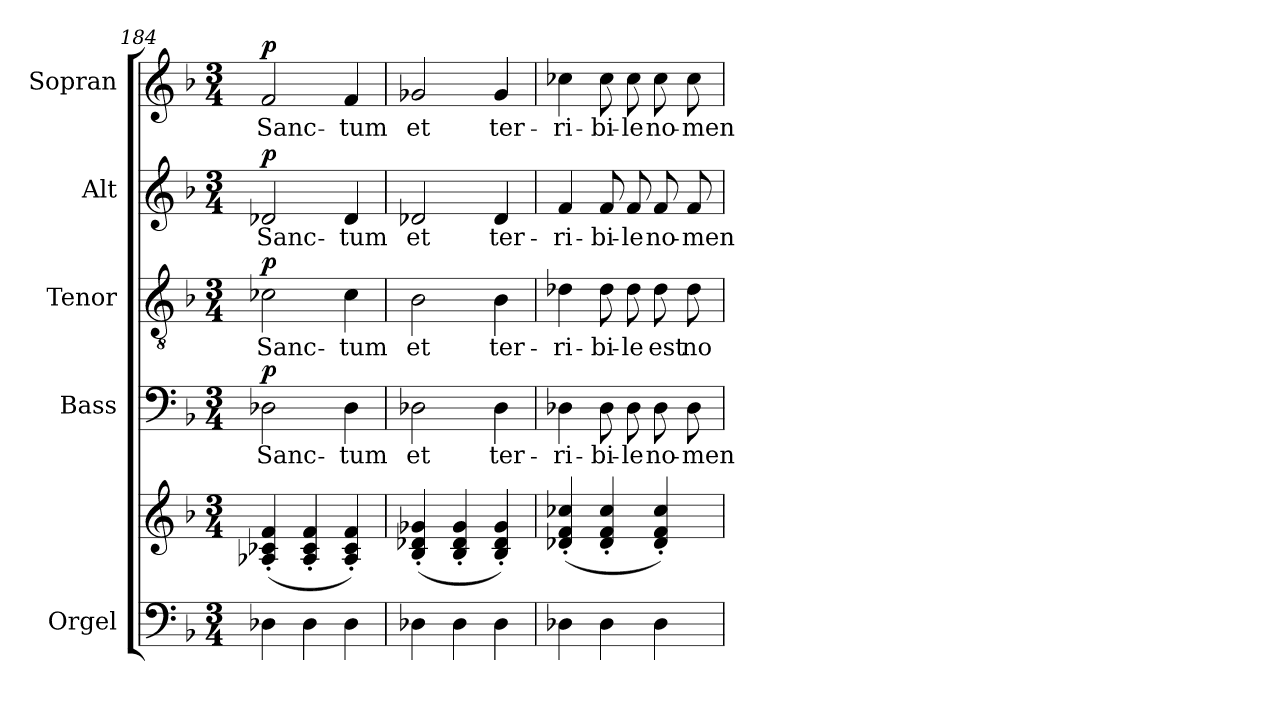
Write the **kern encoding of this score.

**kern	**kern	**kern	**text	**dynam	**kern	**text	**dynam	**kern	**text	**dynam	**kern	**text	**dynam
*part5	*part5	*part4	*part4	*part4	*part3	*part3	*part3	*part2	*part2	*part2	*part1	*part1	*part1
*staff6	*staff5	*staff4	*staff4	*staff4	*staff3	*staff3	*staff3	*staff2	*staff2	*staff2	*staff1	*staff1	*staff1
*I"Orgel	*	*I"Bass	*	*	*I"Tenor	*	*	*I"Alt	*	*	*I"Sopran	*	*
*I'Org.	*	*I'B.	*	*	*I'T.	*	*	*I'A.	*	*	*I'S.	*	*
*clefF4	*clefG2	*clefF4	*	*	*clefGv2	*	*	*clefG2	*	*	*clefG2	*	*
*k[b-]	*k[b-]	*k[b-]	*	*	*k[b-]	*	*	*k[b-]	*	*	*k[b-]	*	*
*F:	*F:	*F:	*	*	*F:	*	*	*F:	*	*	*F:	*	*
*M3/4	*M3/4	*M3/4	*	*	*M3/4	*	*	*M3/4	*	*	*M3/4	*	*
=184	=184	=184	=184	=184	=184	=184	=184	=184	=184	=184	=184	=184	=184
!	!	!	!LO:LY:b	!LO:DY:a	!	!LO:LY:b	!LO:DY:a	!	!LO:LY:b	!LO:DY:a	!	!LO:LY:b	!LO:DY:a
4D-X\	(<4A-X/'< 4c-X/'< 4f/'<	2D-X\	Sanc-	p	2c-X\	Sanc-	p	2d-X/	Sanc-	p	2f/	Sanc-	p
4D-\	4A-/'< 4c-/'< 4f/'<	.	.	.	.	.	.	.	.	.	.	.	.
!	!	!	!LO:LY:b	!	!	!LO:LY:b	!	!	!LO:LY:b	!	!	!LO:LY:b	!
4D-\	4A-/'< 4c-/'< 4f/'<)	4D-\	-tum	.	4c-\	-tum	.	4d-/	-tum	.	4f/	-tum	.
=185	=185	=185	=185	=185	=185	=185	=185	=185	=185	=185	=185	=185	=185
!	!	!	!LO:LY:b	!	!	!LO:LY:b	!	!	!LO:LY:b	!	!	!LO:LY:b	!
4D-X\	(<4B-/'< 4d-X/'< 4g-X/'<	2D-X\	et	.	2B-\	et	.	2d-X/	et	.	2g-X/	et	.
4D-\	4B-/'< 4d-/'< 4g-/'<	.	.	.	.	.	.	.	.	.	.	.	.
!	!	!	!LO:LY:b	!	!	!LO:LY:b	!	!	!LO:LY:b	!	!	!LO:LY:b	!
4D-\	4B-/'< 4d-/'< 4g-/'<)	4D-\	ter-	.	4B-\	ter-	.	4d-/	ter-	.	4g-/	ter-	.
=186	=186	=186	=186	=186	=186	=186	=186	=186	=186	=186	=186	=186	=186
!	!	!	!LO:LY:b	!	!	!LO:LY:b	!	!	!LO:LY:b	!	!	!LO:LY:b	!
4D-X\	(<4d-X/'< 4f/'< 4cc-X/'<	4D-X\	-ri-	.	4d-X\	-ri-	.	4f/	-ri-	.	4cc-X\	-ri-	.
!	!	!	!LO:LY:b	!	!	!LO:LY:b	!	!	!LO:LY:b	!	!	!LO:LY:b	!
4D-\	4d-/'< 4f/'< 4cc-/'<	8D-\	-bi-	.	8d-\	-bi-	.	8f/	-bi-	.	8cc-\	-bi-	.
!	!	!	!LO:LY:b	!	!	!LO:LY:b	!	!	!LO:LY:b	!	!	!LO:LY:b	!
.	.	8D-\	-le	.	8d-\	-le	.	8f/	-le	.	8cc-\	-le	.
!	!	!	!LO:LY:b	!	!	!LO:LY:b	!	!	!LO:LY:b	!	!	!LO:LY:b	!
4D-\	4d-/'< 4f/'< 4cc-/'<)	8D-\	no-	.	8d-\	est	.	8f/	no-	.	8cc-\	no-	.
!	!	!	!LO:LY:b	!	!	!LO:LY:b	!	!	!LO:LY:b	!	!	!LO:LY:b	!
.	.	8D-\	-men	.	8d-\	no-	.	8f/	-men	.	8cc-\	-men	.
=	=	=	=	=	=	=	=	=	=	=	=	=	=
*-	*-	*-	*-	*-	*-	*-	*-	*-	*-	*-	*-	*-	*-
